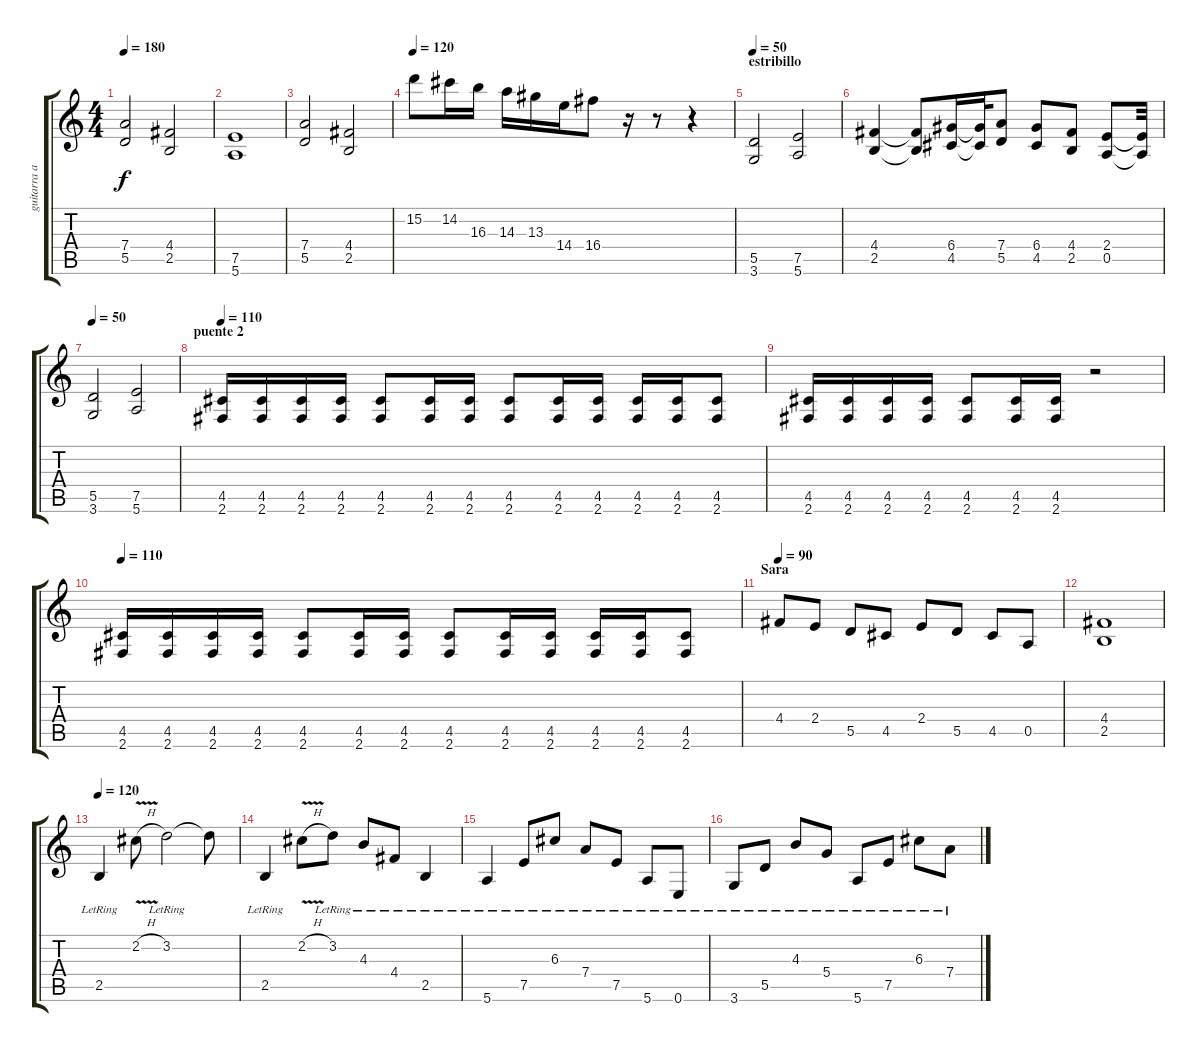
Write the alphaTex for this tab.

\track ("guitarra acompañamientos" "guitarra a") {instrument distortionguitar}
\staff {score tabs}
\tuning (E4 B3 G3 D3 A2 E2) {hide}
\ts (4 4)
\tempo 180
\clef g2
\ks c
(7.4 5.5).2{dy f} (4.4 2.5).2 |
(7.5 5.6).1 |
(7.4 5.5).2 (4.4 2.5).2 |
\tempo 120
15.2.8 14.2.16 16.3.16 14.3.16 13.3.16 14.4.16 16.4.8 r.16 r.8 r.4 |
\section ("" "estribillo")
\tempo 50
(5.5 3.6).2 (7.5 5.6).2 |
(4.4 2.5).4 (4.4{t} 2.5{t}).8 (6.4 4.5).16 (6.4{t} 4.5{t}).32 (7.4 5.5).8 (6.4 4.5).8 (4.4 2.5).8 (2.4 0.5).8 (2.4{t} 0.5{t}).32 |
\tempo 50
(5.5 3.6).2 (7.5 5.6).2 |
\section ("" "puente 2")
\tempo 110
(4.5 2.6).16 (4.5 2.6).16 (4.5 2.6).16 (4.5 2.6).16 (4.5 2.6).8 (4.5 2.6).16 (4.5 2.6).16 (4.5 2.6).8 (4.5 2.6).16 (4.5 2.6).16 (4.5 2.6).16 (4.5 2.6).16 (4.5 2.6).8 |
(4.5 2.6).16 (4.5 2.6).16 (4.5 2.6).16 (4.5 2.6).16 (4.5 2.6).8 (4.5 2.6).16 (4.5 2.6).16 r.2 |
\tempo 110
(4.5 2.6).16 (4.5 2.6).16 (4.5 2.6).16 (4.5 2.6).16 (4.5 2.6).8 (4.5 2.6).16 (4.5 2.6).16 (4.5 2.6).8 (4.5 2.6).16 (4.5 2.6).16 (4.5 2.6).16 (4.5 2.6).16 (4.5 2.6).8 |
\section ("" "Sara")
\tempo 90
4.4.8 2.4.8 5.5.8 4.5.8 2.4.8 5.5.8 4.5.8 0.5.8 |
(4.4 2.5).1 |
\tempo 120
2.5{lr}.4{instrument electricguitarjazz} 2.2{v h}.8 3.2{lr}.2 3.2{t}.8 |
2.5{lr}.4 2.2{v h}.8 3.2{lr}.8 4.3{lr}.8 4.4{lr}.8 2.5{lr}.4 |
5.6{lr}.4 7.5{lr}.8 6.3{lr}.8 7.4{lr}.8 7.5{lr}.8 5.6{lr}.8 0.6{lr}.8 |
3.6{lr}.8 5.5{lr}.8 4.3{lr}.8 5.4{lr}.8 5.6{lr}.8 7.5{lr}.8 6.3{lr}.8 7.4{lr}.8
